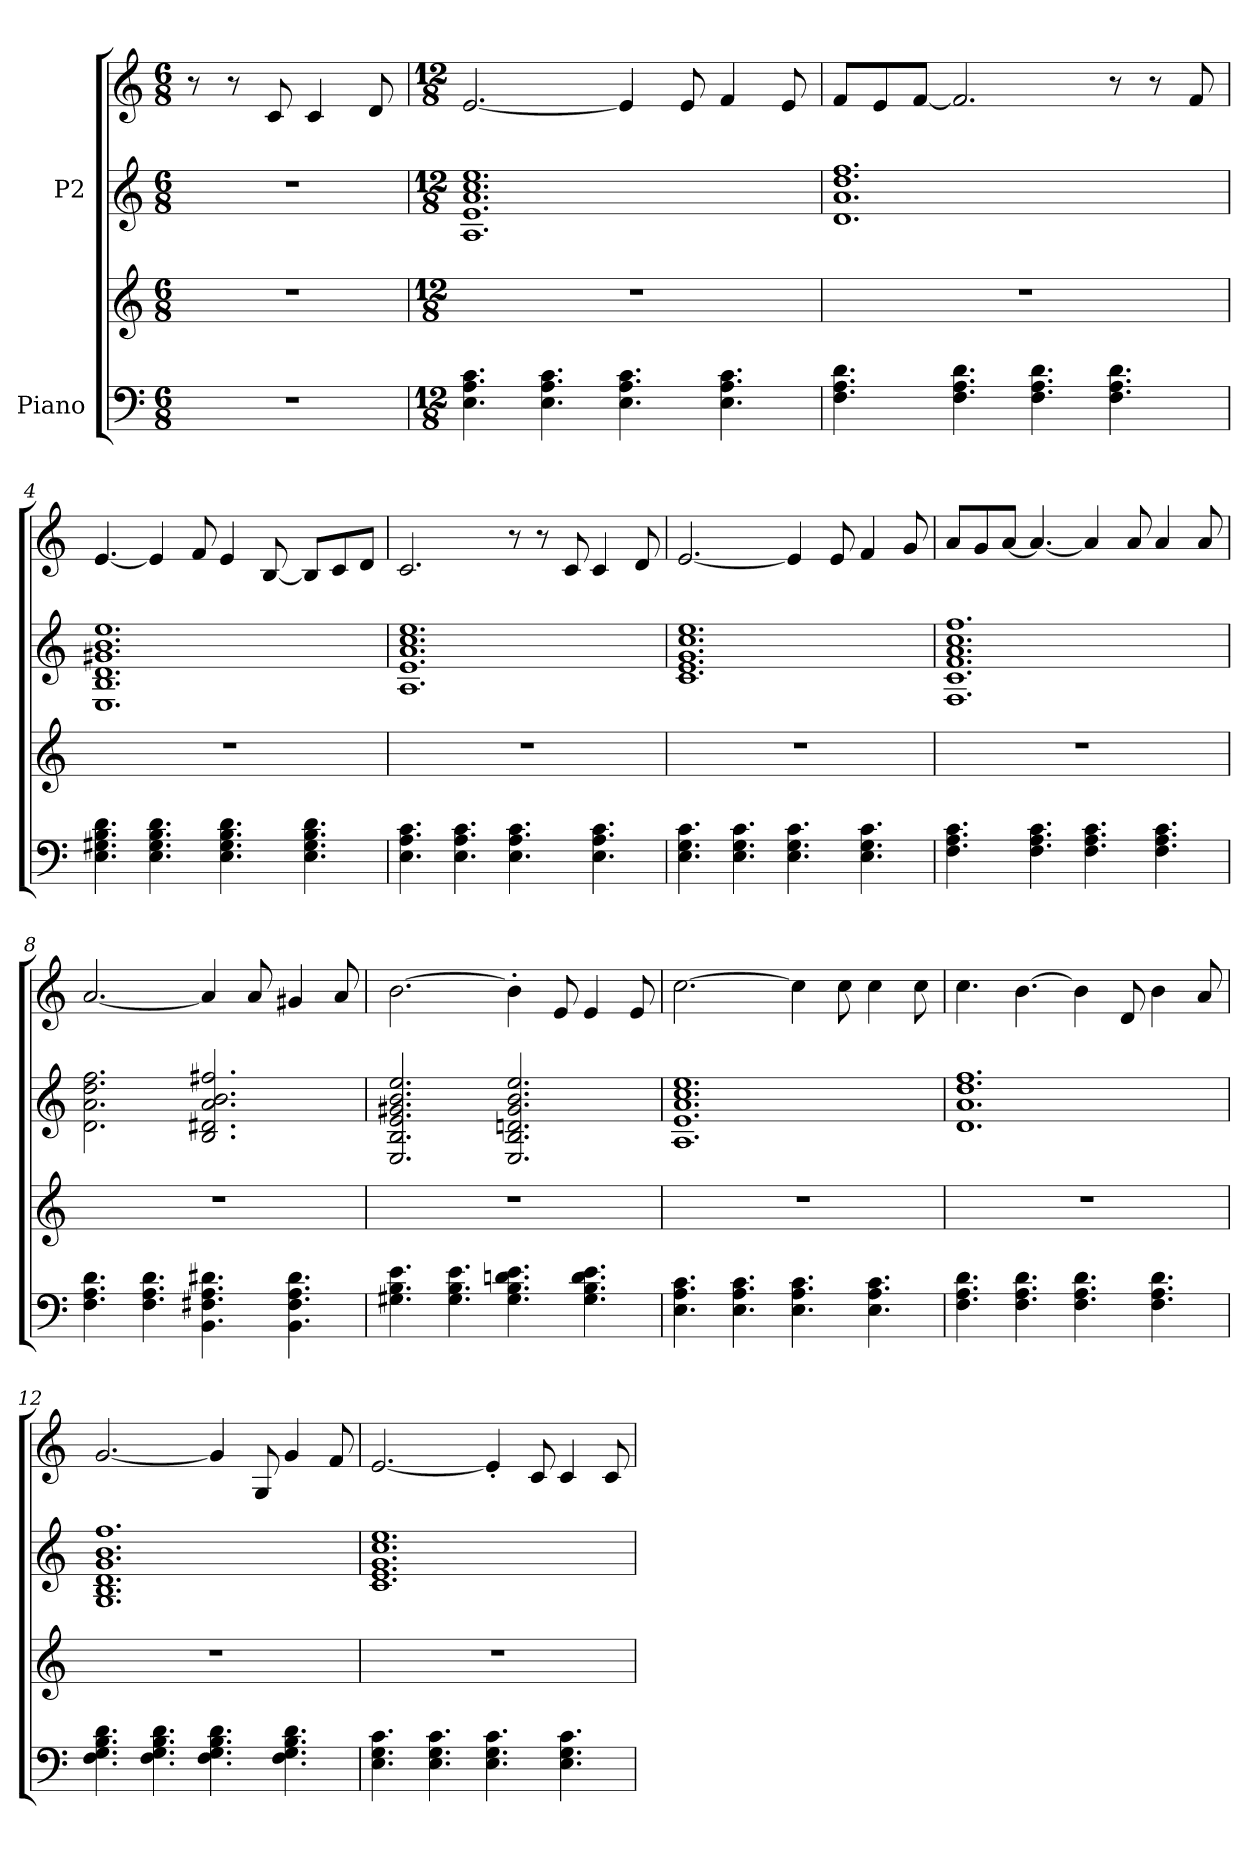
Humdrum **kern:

**kern	**kern	**kern	**kern
*part3	*part3	*part2	*part1
*staff4	*staff3	*staff2	*staff1
*I"Piano	*	*I"P2	*
!!LO:PB:g=z
*clefF4	*clefG2	*clefG2	*clefG2
*	*	*ITrd7c12	*
*k[]	*k[]	*k[]	*k[]
*C:	*C:	*C:	*C:
*M6/8	*M6/8	*M6/8	*M6/8
=1	=1	=1	=1
!LO:N:vis=1	!LO:N:vis=1	!LO:N:vis=1	!
*	*^	*	*
2.r	2.r	8ryy	2.r	8r
*	*MM120	*	*	*MM120
.	.	2ryy	.	8r
.	.	.	.	8ci/
.	.	.	.	4ci/
.	.	8ryy	.	8di/
*	*v	*v	*	*
=2	=2	=2	=2
*M12/8	*M12/8	*M12/8	*M12/8
*	*^	*	*
!	!LO:N:vis=1	!	!	!
*	*v	*v	*	*
4.Ei\ 4.Ai 4.ci	1.r	1.AAi 1.Ei 1.Ai 1.ci 1.ei	[<2.ei/
4.Ei\ 4.Ai 4.ci	.	.	.
4.Ei\ 4.Ai 4.ci	.	.	4ei/]
.	.	.	8ei/
4.Ei\ 4.Ai 4.ci	.	.	4fi/
.	.	.	8ei/
=3	=3	=3	=3
!	!LO:N:vis=1	!	!
4.Fi\ 4.Ai 4.di	1.r	1.Di 1.Ai 1.di 1.fi	8fi/L
.	.	.	8ei/
.	.	.	[<8fi/J
4.Fi\ 4.Ai 4.di	.	.	2.fi/]
4.Fi\ 4.Ai 4.di	.	.	.
4.Fi\ 4.Ai 4.di	.	.	8r
.	.	.	8r
.	.	.	8fi/
!!LO:LB:g=z
=4	=4	=4	=4
!	!LO:N:vis=1	!	!
4.Ei\ 4.G#Xi 4.Bi 4.di	1.r	1.EEi 1.BBi 1.Di 1.G#Xi 1.Bi 1.ei	[<4.ei/
4.Ei\ 4.G#i 4.Bi 4.di	.	.	4ei/]
.	.	.	8fi/
4.Ei\ 4.G#i 4.Bi 4.di	.	.	4ei/
.	.	.	[<8Bi/
4.Ei\ 4.G#i 4.Bi 4.di	.	.	8Bi/L]
.	.	.	8ci/
.	.	.	8di/J
=5	=5	=5	=5
!	!LO:N:vis=1	!	!
4.Ei\ 4.Ai 4.ci	1.r	1.AAi 1.Ei 1.Ai 1.ci 1.ei	2.ci/
4.Ei\ 4.Ai 4.ci	.	.	.
4.Ei\ 4.Ai 4.ci	.	.	8r
.	.	.	8r
.	.	.	8ci/
4.Ei\ 4.Ai 4.ci	.	.	4ci/
.	.	.	8di/
=6	=6	=6	=6
!	!LO:N:vis=1	!	!
4.Ei\ 4.Gi 4.ci	1.r	1.Ci 1.Ei 1.Gi 1.ci 1.ei	[<2.ei/
4.Ei\ 4.Gi 4.ci	.	.	.
4.Ei\ 4.Gi 4.ci	.	.	4ei/]
.	.	.	8ei/
4.Ei\ 4.Gi 4.ci	.	.	4fi/
.	.	.	8gi/
!!LO:PB:g=z
=7	=7	=7	=7
!	!LO:N:vis=1	!	!
4.Fi\ 4.Ai 4.ci	1.r	1.FFi 1.Ci 1.Fi 1.Ai 1.ci 1.fi	8ai/L
.	.	.	8gi/
.	.	.	[<8ai/J
4.Fi\ 4.Ai 4.ci	.	.	4.ai/_<
4.Fi\ 4.Ai 4.ci	.	.	4ai/]
.	.	.	8ai/
4.Fi\ 4.Ai 4.ci	.	.	4ai/
.	.	.	8ai/
=8	=8	=8	=8
!	!LO:N:vis=1	!	!
4.Fi\ 4.Ai 4.di	1.r	2.Di\ 2.Ai 2.di 2.fi	[<2.ai/
4.Fi\ 4.Ai 4.di	.	.	.
4.BBi\ 4.F#Xi 4.Ai 4.d#Xi	.	2.BBi/ 2.D#Xi 2.Ai 2.Bi 2.f#Xi	4ai/]
.	.	.	8ai/
4.BBi\ 4.F#i 4.Ai 4.d#i	.	.	4g#Xi/
.	.	.	8ai/
=9	=9	=9	=9
!	!LO:N:vis=1	!	!
4.G#Xi\ 4.Bi 4.ei	1.r	2.EEi/ 2.BBi 2.Ei 2.G#Xi 2.Bi 2.ei	[>2.bi\
4.G#i\ 4.Bi 4.ei	.	.	.
4.G#i\ 4.Bi 4.dni 4.ei	.	2.EEi/ 2.BBi 2.Dni 2.G#i 2.Bi 2.ei	4b'i\]
.	.	.	8ei/
4.G#i\ 4.Bi 4.di 4.ei	.	.	4ei/
.	.	.	8ei/
!!LO:LB:g=z
=10	=10	=10	=10
!	!LO:N:vis=1	!	!
4.Ei\ 4.Ai 4.ci	1.r	1.AAi 1.Ei 1.Ai 1.ci 1.ei	[>2.cci\
4.Ei\ 4.Ai 4.ci	.	.	.
4.Ei\ 4.Ai 4.ci	.	.	4cci\]
.	.	.	8cci\
4.Ei\ 4.Ai 4.ci	.	.	4cci\
.	.	.	8cci\
=11	=11	=11	=11
!	!LO:N:vis=1	!	!
4.Fi\ 4.Ai 4.di	1.r	1.Di 1.Ai 1.di 1.fi	4.cci\
4.Fi\ 4.Ai 4.di	.	.	[>4.bi\
4.Fi\ 4.Ai 4.di	.	.	4bi\]
.	.	.	8di/
4.Fi\ 4.Ai 4.di	.	.	4bi\
.	.	.	8ai/
=12	=12	=12	=12
!	!LO:N:vis=1	!	!
4.Fi\ 4.Gi 4.Bi 4.di	1.r	1.GGi 1.BBi 1.Di 1.Gi 1.Bi 1.fi	[<2.gi/
4.Fi\ 4.Gi 4.Bi 4.di	.	.	.
4.Fi\ 4.Gi 4.Bi 4.di	.	.	4gi/]
.	.	.	8Gi/
4.Fi\ 4.Gi 4.Bi 4.di	.	.	4gi/
.	.	.	8fi/
=13	=13	=13	=13
!	!LO:N:vis=1	!	!
4.Ei\ 4.Gi 4.ci	1.r	1.Ci 1.Ei 1.Gi 1.ci 1.ei	[<2.ei/
4.Ei\ 4.Gi 4.ci	.	.	.
4.Ei\ 4.Gi 4.ci	.	.	4e'i/]
.	.	.	8ci/
4.Ei\ 4.Gi 4.ci	.	.	4ci/
.	.	.	8ci/
=	=	=	=
*-	*-	*-	*-
